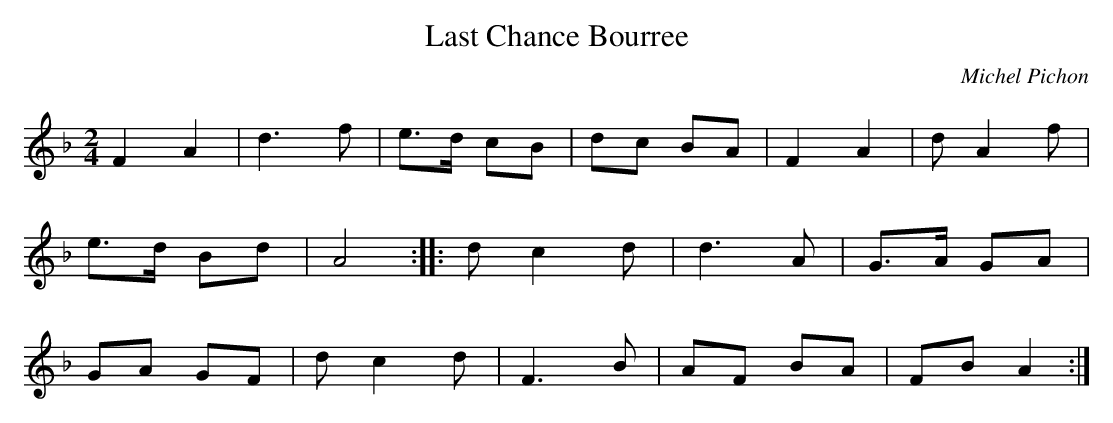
X:1
T:Last Chance Bourree
M:2/4
L:1/8
C:Michel Pichon
K:Dm
F2A2 | d3f | e>d cB | dc BA | F2A2 | dA2f |
e>d Bd | A4 :: dc2d | d3A | G>A GA |
GA GF | dc2d | F3B | AF BA | FB A2 :|
